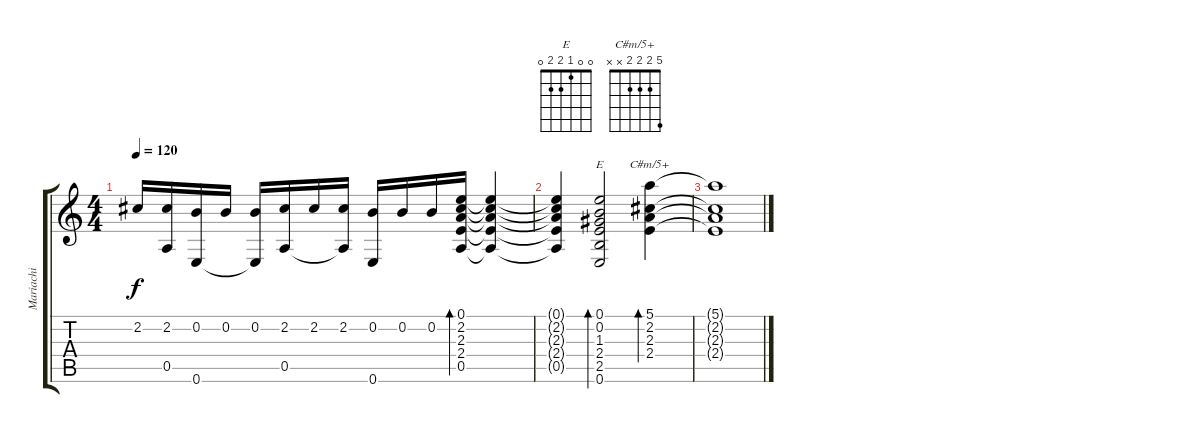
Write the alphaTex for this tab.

\track ("Mariachi" "Mariachi") {instrument acousticguitarnylon}
\staff {score tabs}
\tuning (E4 B3 G3 D3 A2 E2) {hide}
\chord ("E" 0 0 1 2 2 0)
\chord ("C#m/5+" 5 2 2 2 x x)
\ts (4 4)
\tempo 120
\clef g2
\ks c
2.2.16{dy f} (2.2 0.5{t}).16 (0.2 0.6).16 0.2.16 (0.2 0.6{t}).16 (2.2 0.5).16 2.2.16 (2.2 0.5{t}).16 (0.2 0.6).16 0.2.16 0.2.16 (0.1 2.2 2.3 2.4 0.5).16{bd 60} (0.1{t} 2.2{t} 2.3{t} 2.4{t} 0.5{t}).4 |
(0.1{t} 2.2{t} 2.3{t} 2.4{t} 0.5{t}).4 (0.1 0.2 1.3 2.4 2.5 0.6).2{bd 240 ch "E"} (5.1 2.2 2.3 2.4).4{bd 480 ch "C#m/5+"} |
(5.1{t} 2.2{t} 2.3{t} 2.4{t}).1
